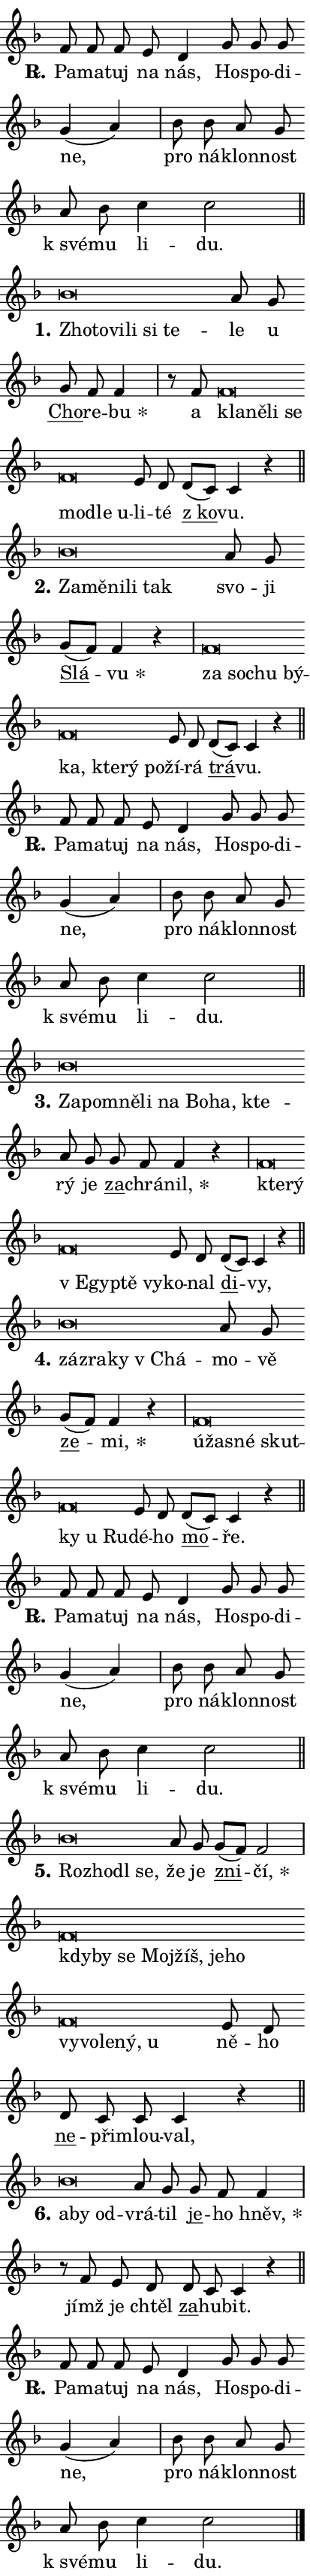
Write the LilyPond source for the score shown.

\version "2.24.0"
\header { tagline = "" }
\paper {
  indent = 0\cm
  top-margin = 0\cm
  right-margin = 0.13\cm % to fit lyric hyphens
  bottom-margin = 0\cm
  left-margin = 0\cm
  paper-width = 7\cm
  page-breaking = #ly:one-page-breaking
  system-system-spacing.basic-distance = #11
  score-system-spacing.basic-distance = #11
  ragged-last = ##f
}


%% Author: Thomas Morley
%% https://lists.gnu.org/archive/html/lilypond-user/2020-05/msg00002.html
#(define (line-position grob)
"Returns position of @var[grob} in current system:
   @code{'start}, if at first time-step
   @code{'end}, if at last time-step
   @code{'middle} otherwise
"
  (let* ((col (ly:item-get-column grob))
         (ln (ly:grob-object col 'left-neighbor))
         (rn (ly:grob-object col 'right-neighbor))
         (col-to-check-left (if (ly:grob? ln) ln col))
         (col-to-check-right (if (ly:grob? rn) rn col))
         (break-dir-left
           (and
             (ly:grob-property col-to-check-left 'non-musical #f)
             (ly:item-break-dir col-to-check-left)))
         (break-dir-right
           (and
             (ly:grob-property col-to-check-right 'non-musical #f)
             (ly:item-break-dir col-to-check-right))))
        (cond ((eqv? 1 break-dir-left) 'start)
              ((eqv? -1 break-dir-right) 'end)
              (else 'middle))))

#(define (tranparent-at-line-position vctor)
  (lambda (grob)
  "Relying on @code{line-position} select the relevant enry from @var{vctor}.
Used to determine transparency,"
    (case (line-position grob)
      ((end) (not (vector-ref vctor 0)))
      ((middle) (not (vector-ref vctor 1)))
      ((start) (not (vector-ref vctor 2))))))

noteHeadBreakVisibility =
#(define-music-function (break-visibility)(vector?)
"Makes @code{NoteHead}s transparent relying on @var{break-visibility}"
#{
  \override NoteHead.transparent =
    #(tranparent-at-line-position break-visibility)
#})

#(define delete-ledgers-for-transparent-note-heads
  (lambda (grob)
    "Reads whether a @code{NoteHead} is transparent.
If so this @code{NoteHead} is removed from @code{'note-heads} from
@var{grob}, which is supposed to be @code{LedgerLineSpanner}.
As a result ledgers are not printed for this @code{NoteHead}"
    (let* ((nhds-array (ly:grob-object grob 'note-heads))
           (nhds-list
             (if (ly:grob-array? nhds-array)
                 (ly:grob-array->list nhds-array)
                 '()))
           ;; Relies on the transparent-property being done before
           ;; Staff.LedgerLineSpanner.after-line-breaking is executed.
           ;; This is fragile ...
           (to-keep
             (remove
               (lambda (nhd)
                 (ly:grob-property nhd 'transparent #f))
               nhds-list)))
      ;; TODO find a better method to iterate over grob-arrays, similiar
      ;; to filter/remove etc for lists
      ;; For now rebuilt from scratch
      (set! (ly:grob-object grob 'note-heads)  '())
      (for-each
        (lambda (nhd)
          (ly:pointer-group-interface::add-grob grob 'note-heads nhd))
        to-keep))))

squashNotes = {
  \override NoteHead.X-extent = #'(-0.2 . 0.2)
  \override NoteHead.Y-extent = #'(-0.75 . 0)
  \override NoteHead.stencil =
    #(lambda (grob)
       (let ((pos (ly:grob-property grob 'staff-position)))
         (begin
           (if (< pos -7) (display "ERROR: Lower brevis then expected\n") (display ""))
           (if (<= pos -6) ly:text-interface::print ly:note-head::print))))
}
unSquashNotes = {
  \revert NoteHead.X-extent
  \revert NoteHead.Y-extent
  \revert NoteHead.stencil
}

hideNotes = \noteHeadBreakVisibility #begin-of-line-visible
unHideNotes = \noteHeadBreakVisibility #all-visible

% work-around for resetting accidentals
% https://lilypond.org/doc/v2.23/Documentation/notation/displaying-rhythms#unmetered-music
cadenzaMeasure = {
  \cadenzaOff
  \partial 1024 s1024
  \cadenzaOn
}

#(define-markup-command (accent layout props text) (markup?)
  "Underline accented syllable"
  (interpret-markup layout props
    #{\markup \override #'(offset . 4.3) \underline { #text }#}))

responsum = \markup \concat {
  "R" \hspace #-1.05 \path #0.1 #'((moveto 0 0.07) (lineto 0.9 0.8)) \hspace #0.05 "."
}

spaceSize = #0.6828661417322834 % exact space size for TeX Gyre Schola

\layout {
  \context {
    \Staff
    \remove "Time_signature_engraver"
    \override LedgerLineSpanner.after-line-breaking = #delete-ledgers-for-transparent-note-heads
  }
  \context {
    \Lyrics {
      \override LyricSpace.minimum-distance = \spaceSize
      \override LyricText.font-name = #"TeX Gyre Schola"
      \override LyricText.font-size = 1
      \override StanzaNumber.font-name = #"TeX Gyre Schola Bold"
      \override StanzaNumber.font-size = 1
    }
  }
  \context {
    \Score 
    \override NoteHead.text =
      #(lambda (grob) 
        (let ((pos (ly:grob-property grob 'staff-position)))
          #{\markup {
            \combine
              \halign #-0.55 \raise #(if (= pos -6) 0 0.5) \override #'(thickness . 2) \draw-line #'(3.2 . 0)
              \musicglyph "noteheads.sM1"
          }#}))
  }
}

% magnetic-lyrics.ily
%
%   written by
%     Jean Abou Samra <jean@abou-samra.fr>
%     Werner Lemberg <wl@gnu.org>
%
%   adapted by
%     Jiri Hon <jiri.hon@gmail.com>
%
% Version 2022-Apr-15

% https://www.mail-archive.com/lilypond-user@gnu.org/msg149350.html

#(define (Left_hyphen_pointer_engraver context)
   "Collect syllable-hyphen-syllable occurrences in lyrics and store
them in properties.  This engraver only looks to the left.  For
example, if the lyrics input is @code{foo -- bar}, it does the
following.

@itemize @bullet
@item
Set the @code{text} property of the @code{LyricHyphen} grob between
@q{foo} and @q{bar} to @code{foo}.

@item
Set the @code{left-hyphen} property of the @code{LyricText} grob with
text @q{foo} to the @code{LyricHyphen} grob between @q{foo} and
@q{bar}.
@end itemize

Use this auxiliary engraver in combination with the
@code{lyric-@/text::@/apply-@/magnetic-@/offset!} hook."
   (let ((hyphen #f)
         (text #f))
     (make-engraver
      (acknowledgers
       ((lyric-syllable-interface engraver grob source-engraver)
        (set! text grob)))
      (end-acknowledgers
       ((lyric-hyphen-interface engraver grob source-engraver)
        ;(when (not (grob::has-interface grob 'lyric-space-interface))
          (set! hyphen grob)));)
      ((stop-translation-timestep engraver)
       (when (and text hyphen)
         (ly:grob-set-object! text 'left-hyphen hyphen))
       (set! text #f)
       (set! hyphen #f)))))

#(define (lyric-text::apply-magnetic-offset! grob)
   "If the space between two syllables is less than the value in
property @code{LyricText@/.details@/.squash-threshold}, move the right
syllable to the left so that it gets concatenated with the left
syllable.

Use this function as a hook for
@code{LyricText@/.after-@/line-@/breaking} if the
@code{Left_@/hyphen_@/pointer_@/engraver} is active."
   (let ((hyphen (ly:grob-object grob 'left-hyphen #f)))
     (when hyphen
       (let ((left-text (ly:spanner-bound hyphen LEFT)))
         (when (grob::has-interface left-text 'lyric-syllable-interface)
           (let* ((common (ly:grob-common-refpoint grob left-text X))
                  (this-x-ext (ly:grob-extent grob common X))
                  (left-x-ext
                   (begin
                     ;; Trigger magnetism for left-text.
                     (ly:grob-property left-text 'after-line-breaking)
                     (ly:grob-extent left-text common X)))
                  ;; `delta` is the gap width between two syllables.
                  (delta (- (interval-start this-x-ext)
                            (interval-end left-x-ext)))
                  (details (ly:grob-property grob 'details))
                  (threshold (assoc-get 'squash-threshold details 0.2)))
             (when (< delta threshold)
               (let* (;; We have to manipulate the input text so that
                      ;; ligatures crossing syllable boundaries are not
                      ;; disabled.  For languages based on the Latin
                      ;; script this is essentially a beautification.
                      ;; However, for non-Western scripts it can be a
                      ;; necessity.
                      (lt (ly:grob-property left-text 'text))
                      (rt (ly:grob-property grob 'text))
                      (is-space (grob::has-interface hyphen 'lyric-space-interface))
                      (space (if is-space " " ""))
                      (extra-delta (if is-space spaceSize 0))
                      ;; Append new syllable.
                      (ltrt-space (if (and (string? lt) (string? rt))
                                (string-append lt space rt)
                                (make-concat-markup (list lt space rt))))
                      ;; Right-align `ltrt` to the right side.
                      (ltrt-space-markup (grob-interpret-markup
                               grob
                               (make-translate-markup
                                (cons (interval-length this-x-ext) 0)
                                (make-right-align-markup ltrt-space)))))
                 (begin
                   ;; Don't print `left-text`.
                   (ly:grob-set-property! left-text 'stencil #f)
                   ;; Set text and stencil (which holds all collected
                   ;; syllables so far) and shift it to the left.
                   (ly:grob-set-property! grob 'text ltrt-space)
                   (ly:grob-set-property! grob 'stencil ltrt-space-markup)
                   (ly:grob-translate-axis! grob (- (- delta extra-delta)) X))))))))))


#(define (lyric-hyphen::displace-bounds-first grob)
   ;; Make very sure this callback isn't triggered too early.
   (let ((left (ly:spanner-bound grob LEFT))
         (right (ly:spanner-bound grob RIGHT)))
     (ly:grob-property left 'after-line-breaking)
     (ly:grob-property right 'after-line-breaking)
     (ly:lyric-hyphen::print grob)))

squashThreshold = #0.4

\layout {
  \context {
    \Lyrics
    \consists #Left_hyphen_pointer_engraver
    \override LyricText.after-line-breaking =
      #lyric-text::apply-magnetic-offset!
    \override LyricHyphen.stencil = #lyric-hyphen::displace-bounds-first
    \override LyricText.details.squash-threshold = \squashThreshold
    \override LyricHyphen.minimum-distance = 0
    \override LyricHyphen.minimum-length = \squashThreshold
  }
}

squashText = \override LyricText.details.squash-threshold = 9999
unSquashText = \override LyricText.details.squash-threshold = \squashThreshold

leftText = \override LyricText.self-alignment-X = #LEFT
unLeftText = \revert LyricText.self-alignment-X

starOffset = #(lambda (grob) 
                (let ((x_offset (ly:self-alignment-interface::aligned-on-x-parent grob)))
                  (if (= x_offset 0) 0 (+ x_offset 1.2))))

star = #(define-music-function (syllable)(string?)
"Append star separator at the end of a syllable"
#{
  \once \override LyricText.X-offset = #starOffset
  \lyricmode { \markup {
    #syllable
    \override #'((font-name . "TeX Gyre Schola Bold")) \hspace #0.2 \lower #0.65 \larger "*"
  } }
#})

starAccent = #(define-music-function (syllable)(string?)
"Append star separator at the end of a syllable and make accent"
#{
  \once \override LyricText.X-offset = #starOffset
  \lyricmode { \markup {
    \accent #syllable
    \override #'((font-name . "TeX Gyre Schola Bold")) \hspace #0.2 \lower #0.65 \larger "*"
  } }
#})

breath = #(define-music-function (syllable)(string?)
"Append breathing indicator at the end of a syllable"
#{
  \lyricmode { \markup { #syllable "+" } }
#})

optionalBreath = #(define-music-function (syllable)(string?)
"Append optional breathing indicator at the end of a syllable"
#{
  \lyricmode { \markup { #syllable "(+)" } }
#})


\score {
    <<
        \new Voice = "melody" { \cadenzaOn \key f \major \relative { f'8 f f e d4 \bar "" g8 g g \bar "" g4( a) \cadenzaMeasure \bar "|" bes8 bes a g \bar "" a bes c4 c2 \cadenzaMeasure \bar "||" \break } }
        \new Lyrics \lyricsto "melody" { \lyricmode { \set stanza = \responsum
Pa -- ma -- tuj na nás, Ho -- spo -- di -- ne, pro ná -- klon -- nost "k své" -- mu li -- du. } }
    >>
    \layout {}
}

\score {
    <<
        \new Voice = "melody" { \cadenzaOn \key f \major \relative { \squashNotes bes'\breve*1/16 \hideNotes \breve*1/16 \bar "" \breve*1/16 \bar "" \breve*1/16 \bar "" \breve*1/16 \breve*1/16 \bar "" \unHideNotes \unSquashNotes a8 g \bar "" g f f4 \cadenzaMeasure \bar "|" r8 f \squashNotes f\breve*1/16 \hideNotes \breve*1/16 \bar "" \breve*1/16 \bar "" \breve*1/16 \bar "" \breve*1/16 \bar "" \breve*1/16 \breve*1/16 \bar "" \unHideNotes \unSquashNotes e8 d \bar "" d[( c)] c4 r \cadenzaMeasure \bar "||" \break } }
        \new Lyrics \lyricsto "melody" { \lyricmode { \set stanza = "1."
\leftText Zho -- \squashText to -- vi -- li si te -- \unLeftText \unSquashText le u \markup \accent Cho -- re -- \star bu a \leftText kla -- \squashText ně -- li se mo -- dle u -- \unLeftText \unSquashText li -- té \markup \accent "z ko" -- vu. } }
    >>
    \layout {}
}

\score {
    <<
        \new Voice = "melody" { \cadenzaOn \key f \major \relative { \squashNotes bes'\breve*1/16 \hideNotes \breve*1/16 \bar "" \breve*1/16 \bar "" \breve*1/16 \breve*1/16 \bar "" \unHideNotes \unSquashNotes a8 g \bar "" g[( f)] f4 r \cadenzaMeasure \bar "|" \squashNotes f\breve*1/16 \hideNotes \breve*1/16 \bar "" \breve*1/16 \bar "" \breve*1/16 \bar "" \breve*1/16 \bar "" \breve*1/16 \bar "" \breve*1/16 \breve*1/16 \bar "" \unHideNotes \unSquashNotes e8 d \bar "" d[( c)] c4 r \cadenzaMeasure \bar "||" \break } }
        \new Lyrics \lyricsto "melody" { \lyricmode { \set stanza = "2."
\leftText Za -- \squashText mě -- ni -- li tak \unLeftText \unSquashText svo -- ji \markup \accent Slá -- \star vu \leftText za \squashText so -- chu bý -- ka, kte -- rý po -- \unLeftText \unSquashText ží -- rá \markup \accent trá -- vu. } }
    >>
    \layout {}
}

\score {
    <<
        \new Voice = "melody" { \cadenzaOn \key f \major \relative { f'8 f f e d4 \bar "" g8 g g \bar "" g4( a) \cadenzaMeasure \bar "|" bes8 bes a g \bar "" a bes c4 c2 \cadenzaMeasure \bar "||" \break } }
        \new Lyrics \lyricsto "melody" { \lyricmode { \set stanza = \responsum
Pa -- ma -- tuj na nás, Ho -- spo -- di -- ne, pro ná -- klon -- nost "k své" -- mu li -- du. } }
    >>
    \layout {}
}

\score {
    <<
        \new Voice = "melody" { \cadenzaOn \key f \major \relative { \squashNotes bes'\breve*1/16 \hideNotes \breve*1/16 \bar "" \breve*1/16 \bar "" \breve*1/16 \bar "" \breve*1/16 \bar "" \breve*1/16 \bar "" \breve*1/16 \breve*1/16 \bar "" \unHideNotes \unSquashNotes a8 g \bar "" g f f4 r \cadenzaMeasure \bar "|" \squashNotes f\breve*1/16 \hideNotes \breve*1/16 \bar "" \breve*1/16 \bar "" \breve*1/16 \bar "" \breve*1/16 \breve*1/16 \bar "" \unHideNotes \unSquashNotes e8 d \bar "" d[( c)] c4 r \cadenzaMeasure \bar "||" \break } }
        \new Lyrics \lyricsto "melody" { \lyricmode { \set stanza = "3."
\leftText Za -- \squashText po -- mně -- li na Bo -- ha, kte -- \unLeftText \unSquashText rý je \markup \accent za -- chrá -- \star nil, \leftText kte -- \squashText rý "v E" -- gyp -- tě vy -- \unLeftText \unSquashText ko -- nal \markup \accent di -- vy, } }
    >>
    \layout {}
}

\score {
    <<
        \new Voice = "melody" { \cadenzaOn \key f \major \relative { \squashNotes bes'\breve*1/16 \hideNotes \breve*1/16 \bar "" \breve*1/16 \breve*1/16 \bar "" \unHideNotes \unSquashNotes a8 g \bar "" g[( f)] f4 r \cadenzaMeasure \bar "|" \squashNotes f\breve*1/16 \hideNotes \breve*1/16 \bar "" \breve*1/16 \bar "" \breve*1/16 \bar "" \breve*1/16 \bar "" \breve*1/16 \breve*1/16 \bar "" \unHideNotes \unSquashNotes e8 d \bar "" d[( c)] c4 r \cadenzaMeasure \bar "||" \break } }
        \new Lyrics \lyricsto "melody" { \lyricmode { \set stanza = "4."
\leftText zá -- \squashText zra -- ky "v Chá" -- \unLeftText \unSquashText mo -- vě \markup \accent ze -- \star mi, \leftText ú -- \squashText ža -- sné skut -- ky u Ru -- \unLeftText \unSquashText dé -- ho \markup \accent mo -- ře. } }
    >>
    \layout {}
}

\score {
    <<
        \new Voice = "melody" { \cadenzaOn \key f \major \relative { f'8 f f e d4 \bar "" g8 g g \bar "" g4( a) \cadenzaMeasure \bar "|" bes8 bes a g \bar "" a bes c4 c2 \cadenzaMeasure \bar "||" \break } }
        \new Lyrics \lyricsto "melody" { \lyricmode { \set stanza = \responsum
Pa -- ma -- tuj na nás, Ho -- spo -- di -- ne, pro ná -- klon -- nost "k své" -- mu li -- du. } }
    >>
    \layout {}
}

\score {
    <<
        \new Voice = "melody" { \cadenzaOn \key f \major \relative { \squashNotes bes'\breve*1/16 \hideNotes \breve*1/16 \bar "" \breve*1/16 \breve*1/16 \bar "" \unHideNotes \unSquashNotes a8 g \bar "" g[( f)] f2 \cadenzaMeasure \bar "|" \squashNotes f\breve*1/16 \hideNotes \breve*1/16 \bar "" \breve*1/16 \bar "" \breve*1/16 \bar "" \breve*1/16 \bar "" \breve*1/16 \bar "" \breve*1/16 \bar "" \breve*1/16 \bar "" \breve*1/16 \bar "" \breve*1/16 \bar "" \breve*1/16 \breve*1/16 \bar "" \unHideNotes \unSquashNotes e8 d \bar "" d c c c4 r \cadenzaMeasure \bar "||" \break } }
        \new Lyrics \lyricsto "melody" { \lyricmode { \set stanza = "5."
\leftText Roz -- \squashText ho -- dl se, \unLeftText \unSquashText že je \markup \accent zni -- \star čí, \leftText kdy -- \squashText by se Moj -- žíš, je -- ho vy -- vo -- le -- ný, u \unLeftText \unSquashText ně -- ho \markup \accent ne -- při -- mlou -- val, } }
    >>
    \layout {}
}

\score {
    <<
        \new Voice = "melody" { \cadenzaOn \key f \major \relative { \squashNotes bes'\breve*1/16 \hideNotes \breve*1/16 \breve*1/16 \bar "" \unHideNotes \unSquashNotes a8 g \bar "" g f f4 \cadenzaMeasure \bar "|" r8 f8 e8 d \bar "" d c c4 r \cadenzaMeasure \bar "||" \break } }
        \new Lyrics \lyricsto "melody" { \lyricmode { \set stanza = "6."
\leftText a -- \squashText by od -- \unLeftText \unSquashText vrá -- til \markup \accent je -- ho \star hněv, jímž je chtěl \markup \accent za -- hu -- bit. } }
    >>
    \layout {}
}

\score {
    <<
        \new Voice = "melody" { \cadenzaOn \key f \major \relative { f'8 f f e d4 \bar "" g8 g g \bar "" g4( a) \cadenzaMeasure \bar "|" bes8 bes a g \bar "" a bes c4 c2 \cadenzaMeasure \bar "||" \break } \bar "|." }
        \new Lyrics \lyricsto "melody" { \lyricmode { \set stanza = \responsum
Pa -- ma -- tuj na nás, Ho -- spo -- di -- ne, pro ná -- klon -- nost "k své" -- mu li -- du. } }
    >>
    \layout {}
}
